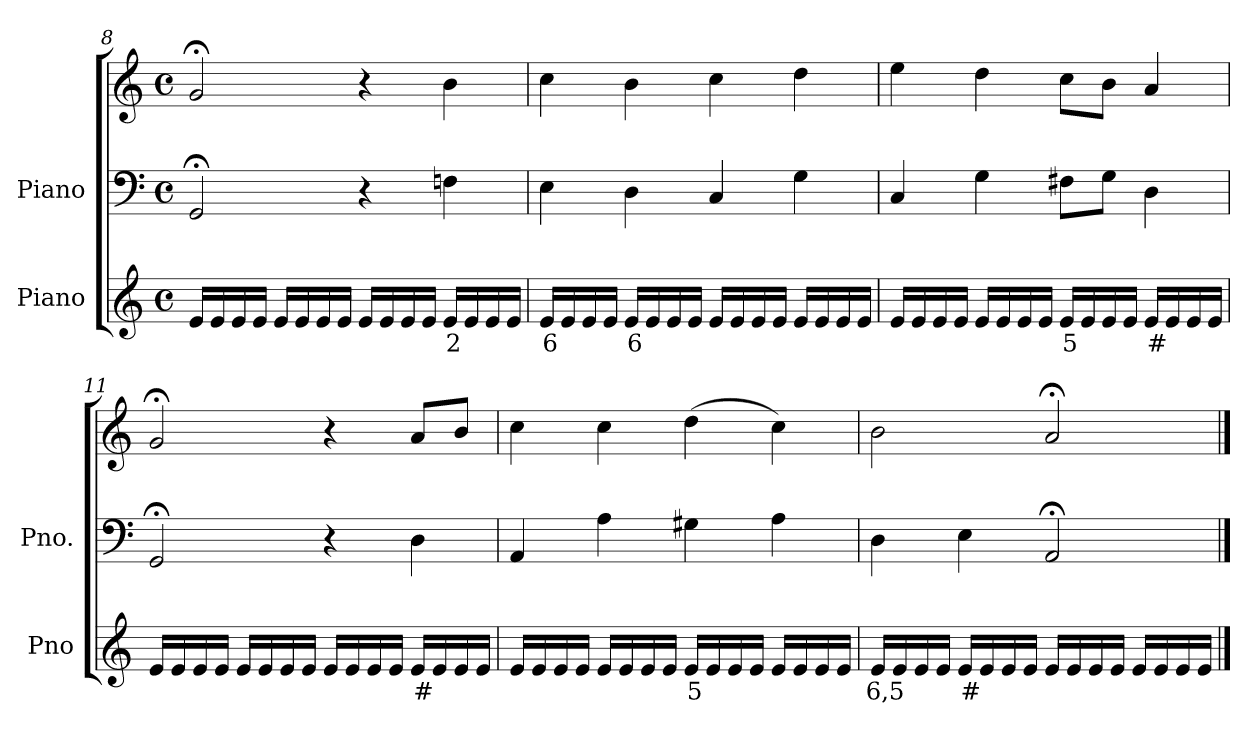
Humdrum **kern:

**kern	**text	**kern	**kern
*part2	*part2	*part1	*part1
*staff3	*staff3	*staff2	*staff1
*I"Piano	*	*I"Piano	*
*I'Pno	*	*I'Pno.	*
*clefG2	*	*clefF4	*clefG2
*k[]	*	*k[]	*k[]
*M4/4	*	*M4/4	*M4/4
*met(c)	*	*met(c)	*met(c)
=8	=8	=8	=8
16e/LL	.	2GG;</	2g;</
16e/	.	.	.
16e/	.	.	.
16e/JJ	.	.	.
16e/LL	.	.	.
16e/	.	.	.
16e/	.	.	.
16e/JJ	.	.	.
16e/LL	.	4r	4r
16e/	.	.	.
16e/	.	.	.
16e/JJ	.	.	.
!	!LO:LY:b	!	!
16e/LL	2	4Fn\	4b\
16e/	.	.	.
16e/	.	.	.
16e/JJ	.	.	.
=9	=9	=9	=9
!	!LO:LY:b	!	!
16e/LL	6	4E\	4cc\
16e/	.	.	.
16e/	.	.	.
16e/JJ	.	.	.
!	!LO:LY:b	!	!
16e/LL	6	4D\	4b\
16e/	.	.	.
16e/	.	.	.
16e/JJ	.	.	.
16e/LL	.	4C/	4cc\
16e/	.	.	.
16e/	.	.	.
16e/JJ	.	.	.
16e/LL	.	4G\	4dd\
16e/	.	.	.
16e/	.	.	.
16e/JJ	.	.	.
=10	=10	=10	=10
16e/LL	.	4C/	4ee\
16e/	.	.	.
16e/	.	.	.
16e/JJ	.	.	.
16e/LL	.	4G\	4dd\
16e/	.	.	.
16e/	.	.	.
16e/JJ	.	.	.
!	!LO:LY:b	!	!
16e/LL	5	8F#X\L	8cc\L
16e/	.	.	.
16e/	.	8G\J	8b\J
16e/JJ	.	.	.
!	!LO:LY:b	!	!
16e/LL	#	4D\	4a/
16e/	.	.	.
16e/	.	.	.
16e/JJ	.	.	.
=11	=11	=11	=11
16e/LL	.	2GG;</	2g;</
16e/	.	.	.
16e/	.	.	.
16e/JJ	.	.	.
16e/LL	.	.	.
16e/	.	.	.
16e/	.	.	.
16e/JJ	.	.	.
16e/LL	.	4r	4r
16e/	.	.	.
16e/	.	.	.
16e/JJ	.	.	.
!	!LO:LY:b	!	!
16e/LL	#	4D\	8a/L
16e/	.	.	.
16e/	.	.	8b/J
16e/JJ	.	.	.
=12	=12	=12	=12
16e/LL	.	4AA/	4cc\
16e/	.	.	.
16e/	.	.	.
16e/JJ	.	.	.
16e/LL	.	4A\	4cc\
16e/	.	.	.
16e/	.	.	.
16e/JJ	.	.	.
!	!LO:LY:b	!	!
16e/LL	5	4G#X\	(>4dd\
16e/	.	.	.
16e/	.	.	.
16e/JJ	.	.	.
16e/LL	.	4A\	4cc\)
16e/	.	.	.
16e/	.	.	.
16e/JJ	.	.	.
=13	=13	=13	=13
!	!LO:LY:b	!	!
16e/LL	6,5	4D\	2b\
16e/	.	.	.
16e/	.	.	.
16e/JJ	.	.	.
!	!LO:LY:b	!	!
16e/LL	#	4E\	.
16e/	.	.	.
16e/	.	.	.
16e/JJ	.	.	.
16e/LL	.	2AA;</	2a;</
16e/	.	.	.
16e/	.	.	.
16e/JJ	.	.	.
16e/LL	.	.	.
16e/	.	.	.
16e/	.	.	.
16e/JJ	.	.	.
==	==	==	==
*-	*-	*-	*-
